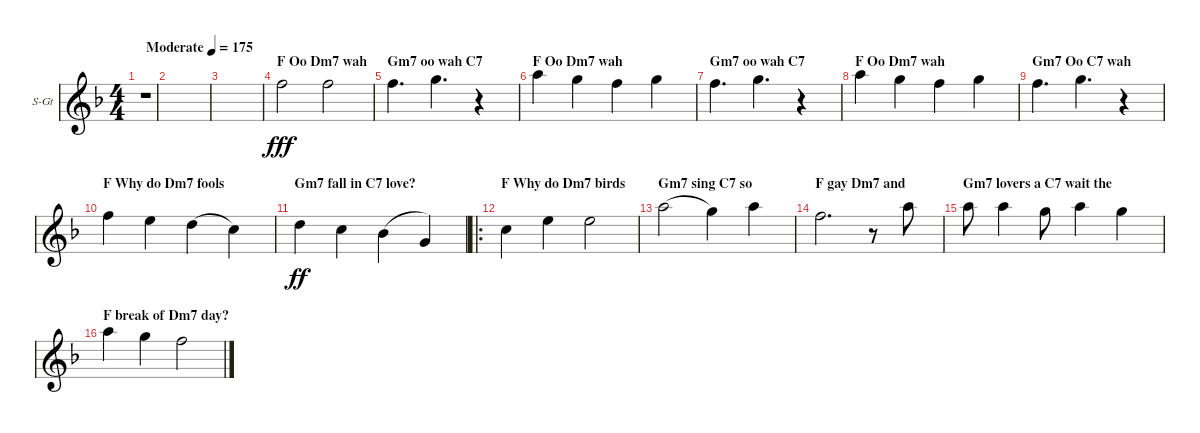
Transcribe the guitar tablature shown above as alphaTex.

\bracketExtendMode groupsimilarinstruments
\firstSystemTrackNameOrientation horizontal
\otherSystemsTrackNameOrientation horizontal
\track ("Vocals" "S-Gt") {instrument lead6voice}
\staff {score}
\tuning (E4 B3 G3 D3 A2 E2)
\displaytranspose 12
\ts (4 4)
\beaming (8 2 2 2 2)
\ac
\tempo (175 "Moderate")
\clef g2
\ks f
r.1{dy fff instrument lead6voice} |
|
|
\section ("" "F Oo Dm7 wah")
1.1.2 1.1.2 |
\section ("" "Gm7 oo wah C7")
1.1.4{d} 3.1.4{d} r.4 |
\section ("" "F Oo Dm7 wah")
5.1.4 3.1.4 1.1.4 3.1.4 |
\section ("" "Gm7 oo wah C7")
1.1.4{d} 3.1.4{d} r.4 |
\section ("" "F Oo Dm7 wah")
5.1.4 3.1.4 1.1.4 3.1.4 |
\section ("" "Gm7 Oo C7 wah")
1.1.4{d} 3.1.4{d} r.4 |
\section ("" "F Why do Dm7 fools")
1.1.4 0.1.4 3.2.4{legatoorigin} 1.2.4 |
\section ("" "Gm7 fall in C7 love?")
3.2.4{dy ff} 1.2.4 3.3.4{legatoorigin} 0.3.4 |
\ro
\section ("" "F Why do Dm7 birds")
1.2.4 0.1.4 0.1.2 |
\section ("" "Gm7 sing C7 so")
5.1.2{legatoorigin} 3.1.4 5.1.4 |
\section ("" "F gay Dm7 and ")
6.2.2{d} r.8 5.1.8 |
\section ("" "Gm7 lovers a C7 wait the ")
5.1.8 5.1.4 3.1.8 5.1.4 3.1.4 |
\section ("" "F break of Dm7 day?")
5.1.4 3.1.4 1.1.2
